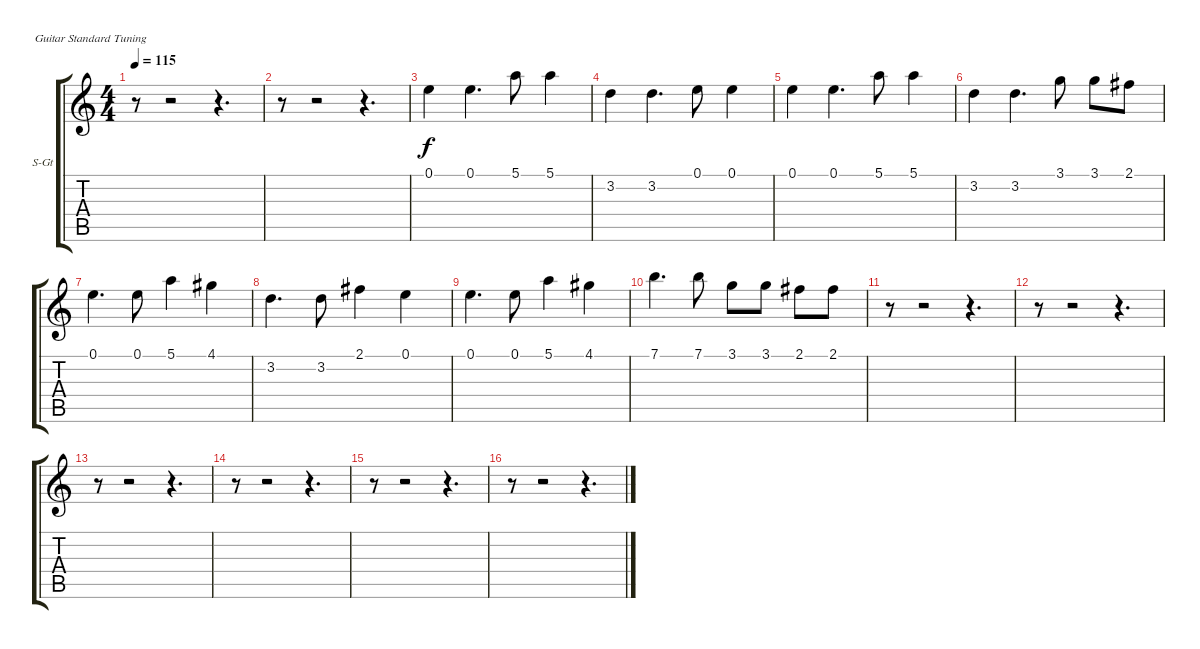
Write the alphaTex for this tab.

\bracketExtendMode groupsimilarinstruments
\firstSystemTrackNameOrientation horizontal
\otherSystemsTrackNameOrientation horizontal
\track ("Bells" "S-Gt") {instrument tubularbells}
\staff {score tabs}
\tuning (E4 B3 G3 D3 A2 E2)
\displaytranspose 12
\ts (4 4)
\tempo 115
\clef g2
\ks c
r.8{dy f} r.2 r.4{d} |
r.8 r.2 r.4{d} |
0.1.4 0.1.4{d} 5.1.8 5.1.4 |
3.2.4 3.2.4{d} 0.1.8 0.1.4 |
0.1.4 0.1.4{d} 5.1.8 5.1.4 |
3.2.4 3.2.4{d} 3.1.8 3.1.8 2.1.8 |
0.1.4{d} 0.1.8 5.1.4 4.1.4 |
3.2.4{d} 3.2.8 2.1.4 0.1.4 |
0.1.4{d} 0.1.8 5.1.4 4.1.4 |
7.1.4{d} 7.1.8 3.1.8 3.1.8 2.1.8 2.1.8 |
r.8 r.2 r.4{d} |
r.8 r.2 r.4{d} |
r.8 r.2 r.4{d} |
r.8 r.2 r.4{d} |
r.8 r.2 r.4{d} |
r.8 r.2 r.4{d}
